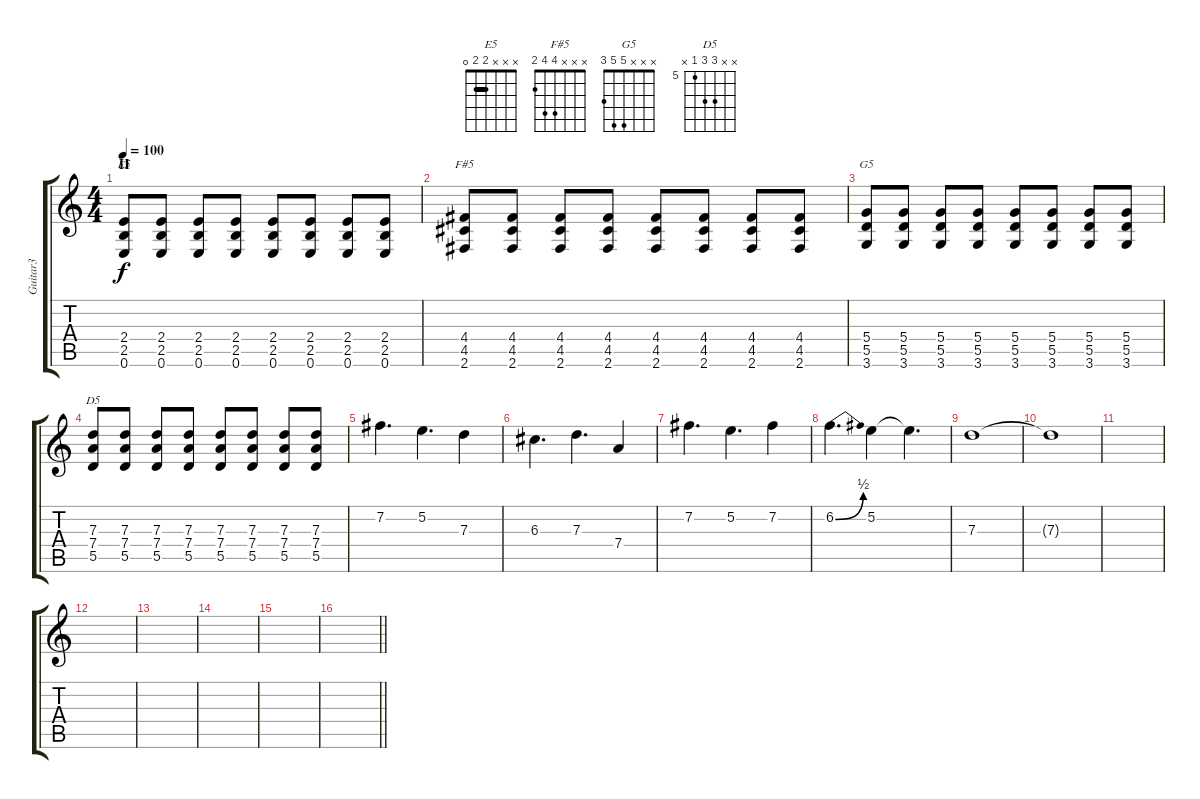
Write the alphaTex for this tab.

\track ("Guitar3" "Guitar3") {instrument distortionguitar}
\staff {score tabs}
\tuning (E4 B3 G3 D3 A2 E2) {hide}
\chord ("E5" x x x 2 2 0) {barre 2}
\chord ("F#5" x x x 4 4 2)
\chord ("G5" x x x 5 5 3)
\chord ("D5" x x 7 7 5 x) {firstfret 5}
\ts (4 4)
\section ("" "II")
\tempo 100
\clef g2
\ks c
(2.4 2.5 0.6).8{ch "E5" dy f} (2.4 2.5 0.6).8 (2.4 2.5 0.6).8 (2.4 2.5 0.6).8 (2.4 2.5 0.6).8 (2.4 2.5 0.6).8 (2.4 2.5 0.6).8 (2.4 2.5 0.6).8 |
(4.4 4.5 2.6).8{ch "F#5"} (4.4 4.5 2.6).8 (4.4 4.5 2.6).8 (4.4 4.5 2.6).8 (4.4 4.5 2.6).8 (4.4 4.5 2.6).8 (4.4 4.5 2.6).8 (4.4 4.5 2.6).8 |
(5.4 5.5 3.6).8{ch "G5"} (5.4 5.5 3.6).8 (5.4 5.5 3.6).8 (5.4 5.5 3.6).8 (5.4 5.5 3.6).8 (5.4 5.5 3.6).8 (5.4 5.5 3.6).8 (5.4 5.5 3.6).8 |
(7.3 7.4 5.5).8{ch "D5"} (7.3 7.4 5.5).8 (7.3 7.4 5.5).8 (7.3 7.4 5.5).8 (7.3 7.4 5.5).8 (7.3 7.4 5.5).8 (7.3 7.4 5.5).8 (7.3 7.4 5.5).8 |
7.2.4{d} 5.2.4{d} 7.3.4 |
6.3.4{d} 7.3.4{d} 7.4.4 |
7.2.4{d} 5.2.4{d} 7.2.4 |
6.2{be (bend 0 0 60 2)}.4{d} 5.2.4 5.2{t}.4{d} |
7.3.1 |
7.3{t}.1 |
|
|
|
|
|
\barLineRight lightlight
